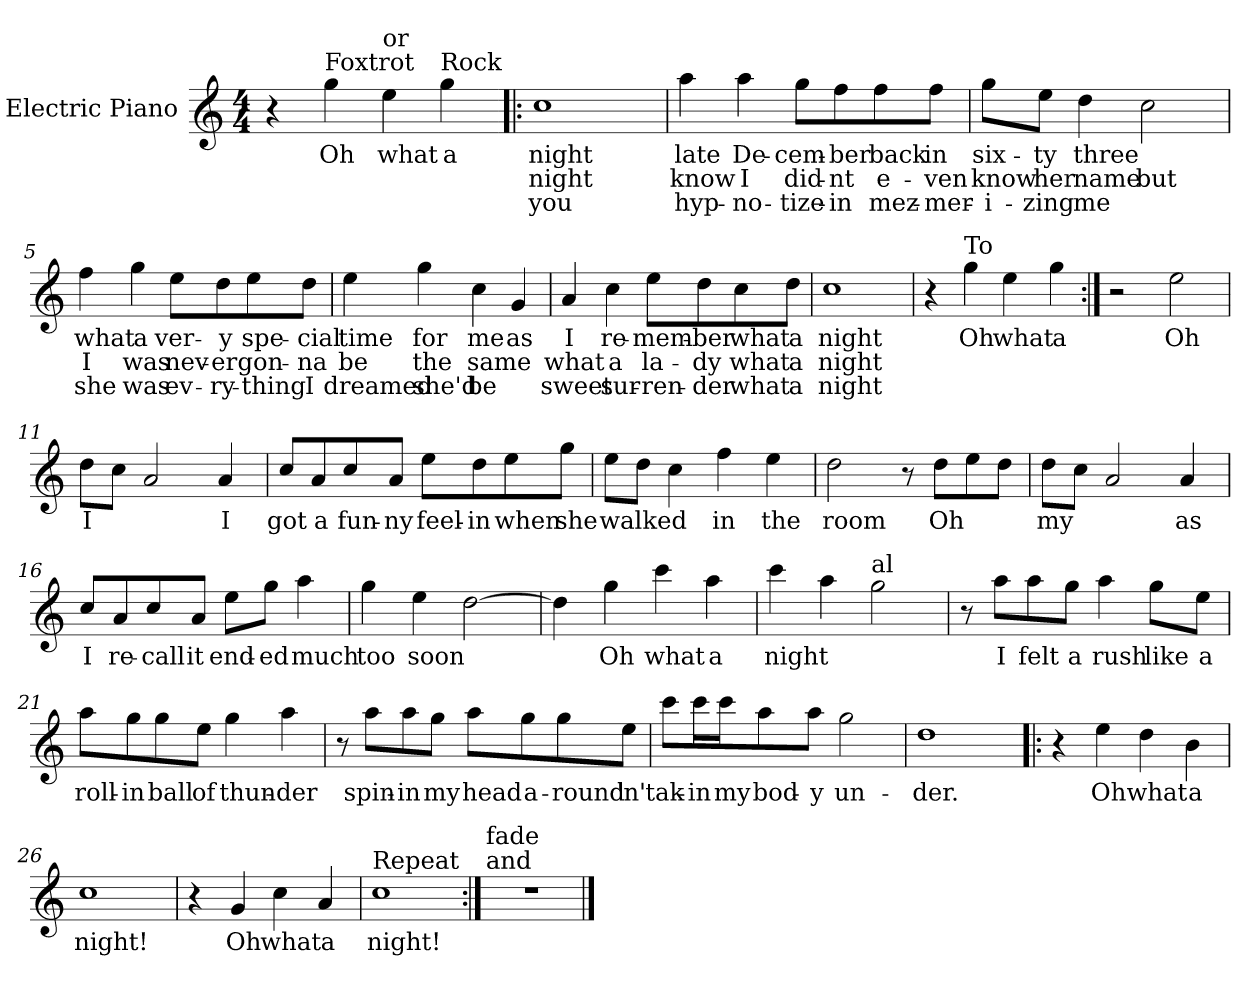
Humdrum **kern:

**kern	**text	**text	**text
*part1	*part1	*part1	*part1
*staff1	*staff1	*staff1	*staff1
*I"Electric Piano	*	*	*
*I'E.Pno	*	*	*
*clefG2	*	*	*
*k[]	*	*	*
*C:	*	*	*
*M4/4	*	*	*
=1	=1	=1	=1
4r	.	.	.
!LO:TX:a:t=Foxtrot	!	!	!
4gg\	Oh	.	.
!LO:TX:a:t=or	!	!	!
4ee\	what	.	.
!LO:TX:a:t=Rock	!	!	!
4gg\	a	.	.
=2!|:	=2!|:	=2!|:	=2!|:
1cc	night	night	you
=3	=3	=3	=3
4aa\	late	know	hyp-
4aa\	De-	I	-no-
8gg\L	-cem-	did-	-tize-
8ff\	-ber	-nt	-in
8ff\	back	e-	mez-
8ff\J	in	-ven	-mer-
=4	=4	=4	=4
8gg\L	six-	know	-i-
8ee\J	-ty	her	-zing
4dd\	three	name	me
2cc\	.	but	.
!!LO:LB:g=z
=5	=5	=5	=5
4ff\	what	I	she
4gg\	a	was	was
8ee\L	ver-	nev-	ev-
8dd\	-y	-er	-ry-
8ee\	spe-	gon-	-thing
8dd\J	-cial	-na	I
=6	=6	=6	=6
4ee\	time	be	dreamed
4gg\	for	the	she'd
4cc\	me	same	be
4g/	as	.	.
=7	=7	=7	=7
4a/	I	what	sweet
4cc\	re-	a	sur-
8ee\L	-mem-	la-	-ren-
8dd\	-ber	-dy	-der
8cc\	what	what	what
8dd\J	a	a	a
!!LO:LB:g=z
=8	=8	=8	=8
1cc	night	night	night
=9	=9	=9	=9
4r	.	.	.
!LO:TX:a:t=To	!	!	!
4gg\	Oh	.	.
4ee\	what	.	.
4gg\	a	.	.
=10:|!	=10:|!	=10:|!	=10:|!
2r	.	.	.
2ee\	Oh	.	.
=11	=11	=11	=11
8dd\L	I	.	.
8cc\J	.	.	.
2a/	.	.	.
4a/	I	.	.
=12	=12	=12	=12
8cc/L	got	.	.
8a/	a	.	.
8cc/	fun-	.	.
8a/J	-ny	.	.
8ee\L	feel-	.	.
8dd\	-in	.	.
8ee\	when	.	.
8gg\J	she	.	.
!!LO:LB:g=z
=13	=13	=13	=13
8ee\L	walked	.	.
8dd\J	.	.	.
4cc\	.	.	.
4ff\	in	.	.
4ee\	the	.	.
=14	=14	=14	=14
2dd\	room	.	.
8r	.	.	.
8dd\L	Oh	.	.
8ee\	.	.	.
8dd\J	.	.	.
=15	=15	=15	=15
8dd\L	my	.	.
8cc\J	.	.	.
2a/	.	.	.
4a/	as	.	.
=16	=16	=16	=16
8cc/L	I	.	.
8a/	re-	.	.
8cc/	-call	.	.
8a/J	it	.	.
8ee\L	end-	.	.
8gg\J	-ed	.	.
4aa\	much	.	.
!!LO:LB:g=z
=17	=17	=17	=17
4gg\	too	.	.
4ee\	soon	.	.
[2dd\	.	.	.
=18	=18	=18	=18
4dd\]	.	.	.
4gg\	Oh	.	.
4ccc\	what	.	.
4aa\	a	.	.
=19	=19	=19	=19
4ccc\	night	.	.
4aa\	.	.	.
!LO:TX:a:t=al	!	!	!
2gg\	.	.	.
=20	=20	=20	=20
8r	.	.	.
8aa\L	I	.	.
8aa\	felt	.	.
8gg\J	a	.	.
4aa\	rush	.	.
8gg\L	like	.	.
8ee\J	a	.	.
!!LO:LB:g=z
=21	=21	=21	=21
8aa\L	roll-	.	.
8gg\	-in	.	.
8gg\	ball	.	.
8ee\J	of	.	.
4gg\	thun-	.	.
4aa\	-der	.	.
=22	=22	=22	=22
8r	.	.	.
8aa\L	spin-	.	.
8aa\	-in	.	.
8gg\J	my	.	.
8aa\L	head	.	.
8gg\	a-	.	.
8gg\	-round	.	.
8ee\J	'n'	.	.
=23	=23	=23	=23
8ccc\L	tak-	.	.
16ccc\	-in	.	.
16ccc\	my	.	.
8aa\	bod-	.	.
8aa\J	-y	.	.
2gg\	un-	.	.
!!LO:LB:g=z
=24	=24	=24	=24
1dd	-der.	.	.
=25!|:	=25!|:	=25!|:	=25!|:
4r	.	.	.
4ee\	Oh	.	.
4dd\	what	.	.
4b\	a	.	.
=26	=26	=26	=26
1cc	night!	.	.
=27	=27	=27	=27
4r	.	.	.
4g/	Oh	.	.
4cc\	what	.	.
4a/	a	.	.
=28	=28	=28	=28
!LO:TX:a:t=Repeat	!	!	!
1cc	night!	.	.
=29:|!	=29:|!	=29:|!	=29:|!
!LO:TX:a:t=and	!	!	!
!LO:TX:a:t=fade	!	!	!
1r	.	.	.
==	==	==	==
*-	*-	*-	*-
